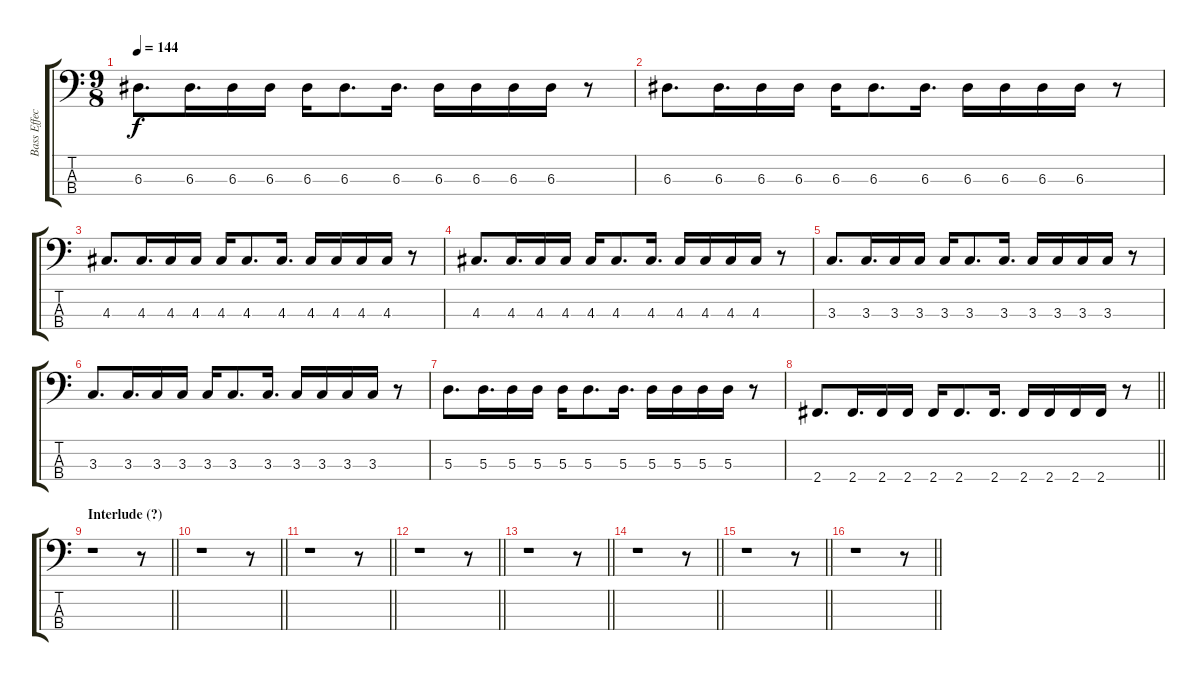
\track ("Bass Effect (RSE)" "Bass Effec") {instrument overdrivenguitar}
\staff {score tabs}
\tuning (G2 D2 A1 E1) {hide}
\ts (9 8)
\tempo 144
\clef f4
\ks c
6.3.8{d dy f} 6.3.16{d} 6.3.16 6.3.16 6.3.16 6.3.8{d} 6.3.16{d} 6.3.16 6.3.16 6.3.16 6.3.16 r.8 |
6.3.8{d} 6.3.16{d} 6.3.16 6.3.16 6.3.16 6.3.8{d} 6.3.16{d} 6.3.16 6.3.16 6.3.16 6.3.16 r.8 |
4.3.8{d} 4.3.16{d} 4.3.16 4.3.16 4.3.16 4.3.8{d} 4.3.16{d} 4.3.16 4.3.16 4.3.16 4.3.16 r.8 |
4.3.8{d} 4.3.16{d} 4.3.16 4.3.16 4.3.16 4.3.8{d} 4.3.16{d} 4.3.16 4.3.16 4.3.16 4.3.16 r.8 |
3.3.8{d} 3.3.16{d} 3.3.16 3.3.16 3.3.16 3.3.8{d} 3.3.16{d} 3.3.16 3.3.16 3.3.16 3.3.16 r.8 |
3.3.8{d} 3.3.16{d} 3.3.16 3.3.16 3.3.16 3.3.8{d} 3.3.16{d} 3.3.16 3.3.16 3.3.16 3.3.16 r.8 |
5.3.8{d} 5.3.16{d} 5.3.16 5.3.16 5.3.16 5.3.8{d} 5.3.16{d} 5.3.16 5.3.16 5.3.16 5.3.16 r.8 |
\barLineRight lightlight
2.4.8{d} 2.4.16{d} 2.4.16 2.4.16 2.4.16 2.4.8{d} 2.4.16{d} 2.4.16 2.4.16 2.4.16 2.4.16 r.8 |
\section ("" "Interlude (?)")
\barLineRight lightlight
r.1 r.8 |
\barLineRight lightlight
r.1 r.8 |
\barLineRight lightlight
r.1 r.8 |
\barLineRight lightlight
r.1 r.8 |
\barLineRight lightlight
r.1 r.8 |
\barLineRight lightlight
r.1 r.8 |
\barLineRight lightlight
r.1 r.8 |
\barLineRight lightlight
r.1 r.8
